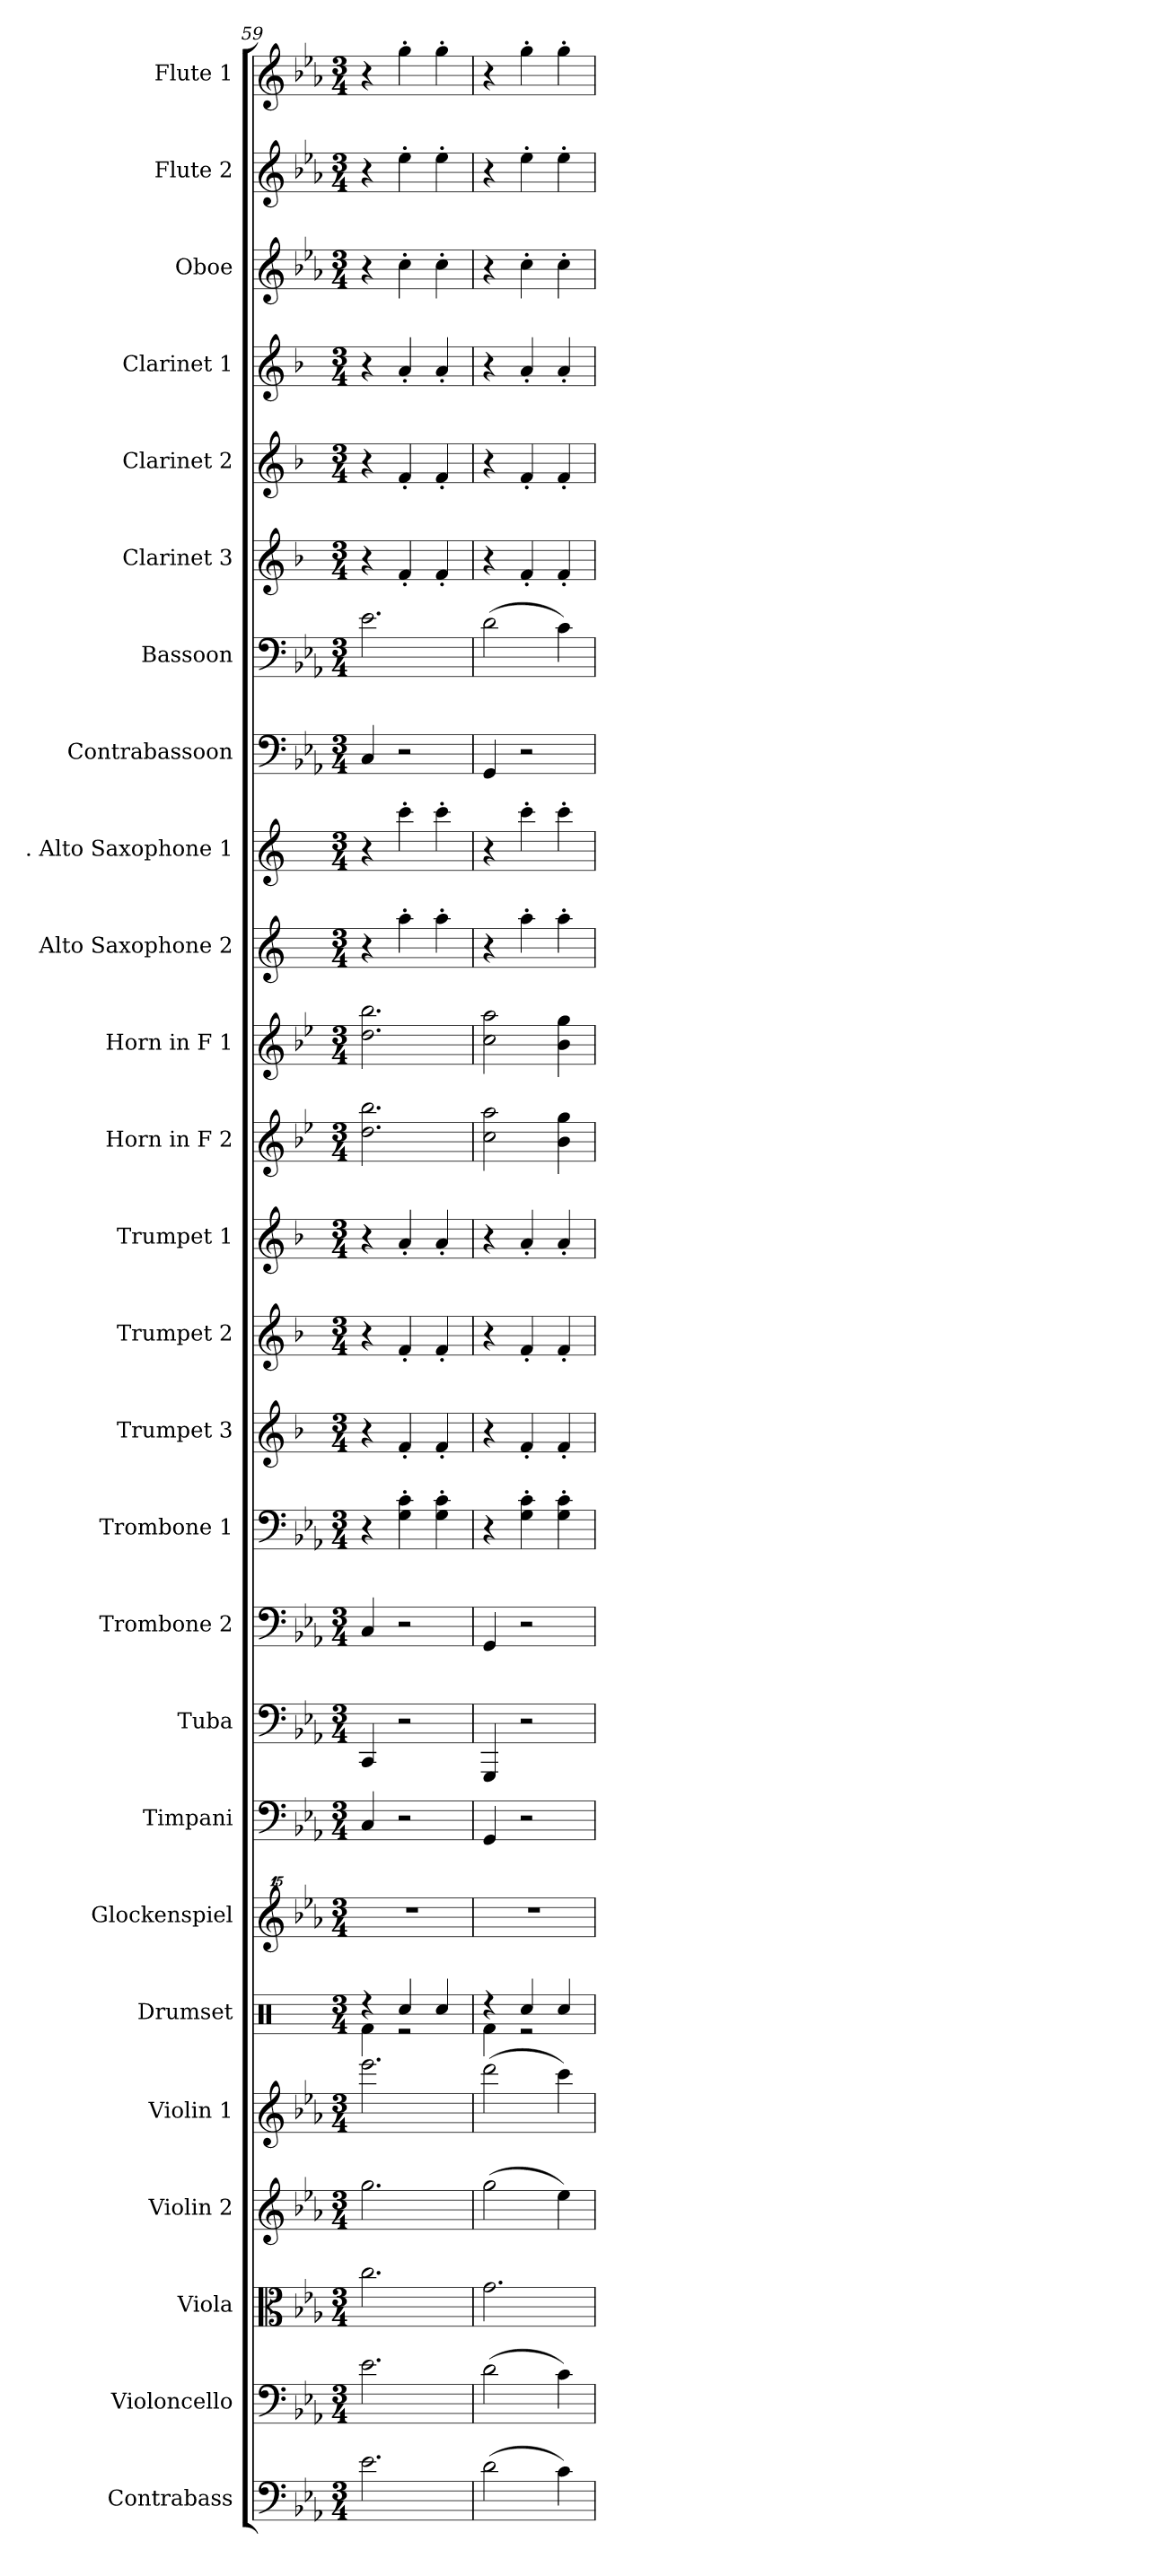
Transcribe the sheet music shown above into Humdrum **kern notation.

**kern	**kern	**kern	**kern	**kern	**kern	**kern	**kern	**kern	**kern	**kern	**kern	**kern	**kern	**kern	**kern	**kern	**kern	**kern	**kern	**kern	**kern	**kern	**kern	**kern	**kern
*part26	*part25	*part24	*part23	*part22	*part21	*part20	*part19	*part18	*part17	*part16	*part15	*part14	*part13	*part12	*part11	*part10	*part9	*part8	*part7	*part6	*part5	*part4	*part3	*part2	*part1
*staff26	*staff25	*staff24	*staff23	*staff22	*staff21	*staff20	*staff19	*staff18	*staff17	*staff16	*staff15	*staff14	*staff13	*staff12	*staff11	*staff10	*staff9	*staff8	*staff7	*staff6	*staff5	*staff4	*staff3	*staff2	*staff1
*I"Contrabass	*I"Violoncello	*I"Viola	*I"Violin 2	*I"Violin 1	*I"Drumset	*I"Glockenspiel	*I"Timpani	*I"Tuba	*I"Trombone 2	*I"Trombone 1	*I"Trumpet 3	*I"Trumpet 2	*I"Trumpet 1	*I"Horn in F 2	*I"Horn in F 1	*I"Alto Saxophone 2	*I". Alto Saxophone 1	*I"Contrabassoon	*I"Bassoon	*I"Clarinet 3	*I"Clarinet 2	*I"Clarinet 1	*I"Oboe	*I"Flute 2	*I"Flute 1
*I'Cb.	*I'Vlc.	*I'Vla.	*I'Vln. 2	*I'Vln. 1	*I'Drs.	*I'Glk.	*	*I'Tba.	*I'Tbn.	*	*	*I'2/3. Trp.	*I'1. Trp.	*	*I'1/2. Hn.	*I'A. Sax.	*I'1/2. Asax.	*I'Cbsn.	*I'Bsn.	*	*	*	*I'Ob.	*I'Fl.	*I'Fl.
*clefF4	*clefF4	*clefC3	*clefG2	*clefG2	*clefX	*clefG^^2	*clefF4	*clefF4	*clefF4	*clefF4	*clefG2	*clefG2	*clefG2	*clefG2	*clefG2	*clefG2	*clefG2	*clefF4	*clefF4	*clefG2	*clefG2	*clefG2	*clefG2	*clefG2	*clefG2
*ITrd7c12	*	*	*	*	*	*	*	*	*	*	*ITrd1c2	*ITrd1c2	*ITrd1c2	*ITrd4c7	*ITrd4c7	*ITrd5c9	*ITrd5c9	*ITrd7c12	*	*ITrd1c2	*ITrd1c2	*ITrd1c2	*	*	*
*k[b-e-a-]	*k[b-e-a-]	*k[b-e-a-]	*k[b-e-a-]	*k[b-e-a-]	*k[]	*k[b-e-a-]	*k[b-e-a-]	*k[b-e-a-]	*k[b-e-a-]	*k[b-e-a-]	*k[b-e-a-]	*k[b-e-a-]	*k[b-e-a-]	*k[b-e-a-]	*k[b-e-a-]	*k[b-e-a-]	*k[b-e-a-]	*k[b-e-a-]	*k[b-e-a-]	*k[b-e-a-]	*k[b-e-a-]	*k[b-e-a-]	*k[b-e-a-]	*k[b-e-a-]	*k[b-e-a-]
*M3/4	*M3/4	*M3/4	*M3/4	*M3/4	*M3/4	*M3/4	*M3/4	*M3/4	*M3/4	*M3/4	*M3/4	*M3/4	*M3/4	*M3/4	*M3/4	*M3/4	*M3/4	*M3/4	*M3/4	*M3/4	*M3/4	*M3/4	*M3/4	*M3/4	*M3/4
=59	=59	=59	=59	=59	=59	=59	=59	=59	=59	=59	=59	=59	=59	=59	=59	=59	=59	=59	=59	=59	=59	=59	=59	=59	=59
*	*	*	*	*	*^	*	*	*	*	*	*	*	*	*	*	*	*	*	*	*	*	*	*	*	*
2.E-\	2.e-\	2.cc\	2.gg\	2.eee-\	4r	4Rf\	2.r	4C/	4CC/	4C/	4r	4r	4r	4r	2.g\ 2.ee-\	2.g\ 2.ee-\	4r	4r	4CC/	2.e-\	4r	4r	4r	4r	4r	4r
.	.	.	.	.	4Rcc/	2r	.	2r	2r	2r	4G\' 4c\'	4e-'/	4e-'/	4g'/	.	.	4cc'\	4ee-'\	2r	.	4e-'/	4e-'/	4g'/	4cc'\	4ee-'\	4gg'\
.	.	.	.	.	4Rcc/	.	.	.	.	.	4G\' 4c\'	4e-'/	4e-'/	4g'/	.	.	4cc'\	4ee-'\	.	.	4e-'/	4e-'/	4g'/	4cc'\	4ee-'\	4gg'\
=60	=60	=60	=60	=60	=60	=60	=60	=60	=60	=60	=60	=60	=60	=60	=60	=60	=60	=60	=60	=60	=60	=60	=60	=60	=60	=60
(>2D\	(>2d\	2.g\	(>2gg\	(>2ddd\	4r	4Rf\	2.r	4GG/	4GGG/	4GG/	4r	4r	4r	4r	2f\ 2dd\	2f\ 2dd\	4r	4r	4GGG/	(>2d\	4r	4r	4r	4r	4r	4r
.	.	.	.	.	4Rcc/	2r	.	2r	2r	2r	4G\' 4c\'	4e-'/	4e-'/	4g'/	.	.	4cc'\	4ee-'\	2r	.	4e-'/	4e-'/	4g'/	4cc'\	4ee-'\	4gg'\
4C\)	4c\)	.	4ee-\)	4ccc\)	4Rcc/	.	.	.	.	.	4G\' 4c\'	4e-'/	4e-'/	4g'/	4e-\ 4cc\	4e-\ 4cc\	4cc'\	4ee-'\	.	4c\)	4e-'/	4e-'/	4g'/	4cc'\	4ee-'\	4gg'\
*	*	*	*	*	*v	*v	*	*	*	*	*	*	*	*	*	*	*	*	*	*	*	*	*	*	*	*
=	=	=	=	=	=	=	=	=	=	=	=	=	=	=	=	=	=	=	=	=	=	=	=	=	=
*-	*-	*-	*-	*-	*-	*-	*-	*-	*-	*-	*-	*-	*-	*-	*-	*-	*-	*-	*-	*-	*-	*-	*-	*-	*-
